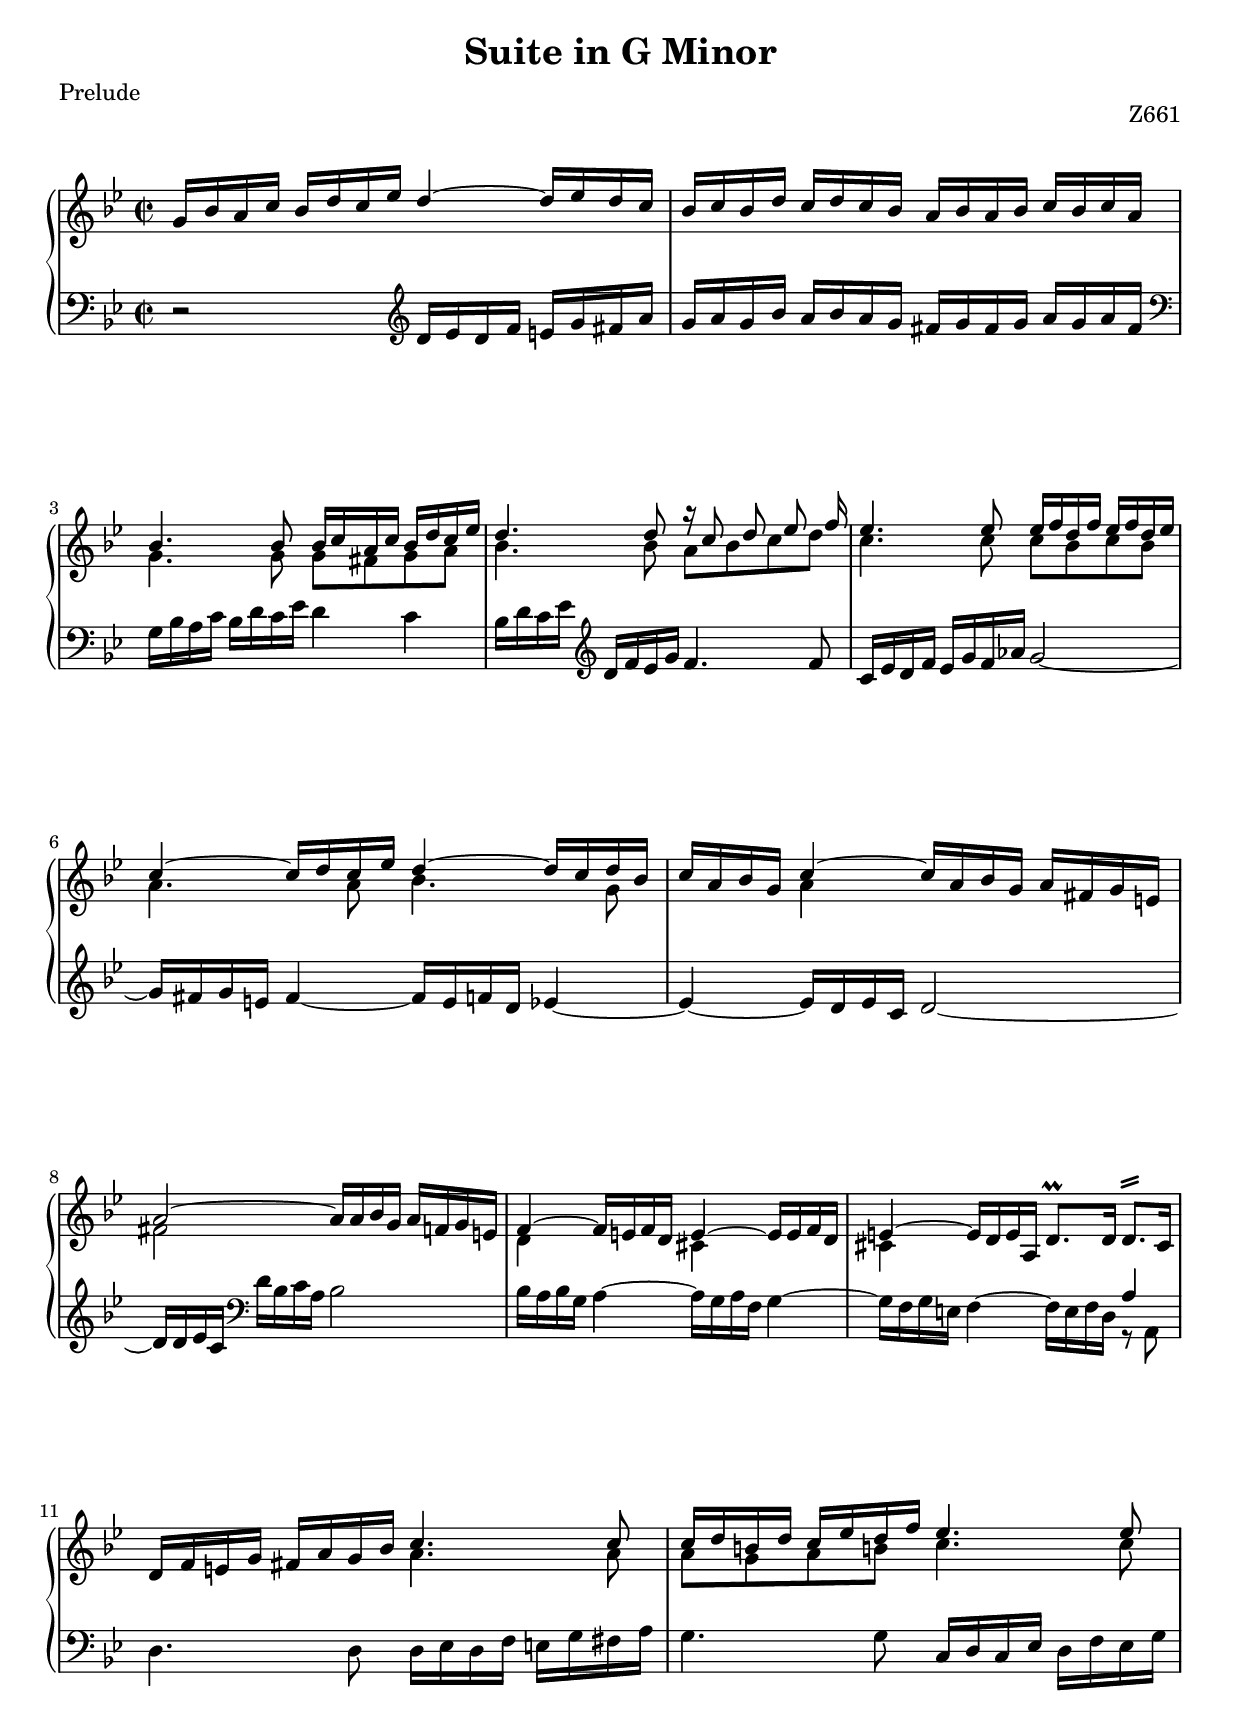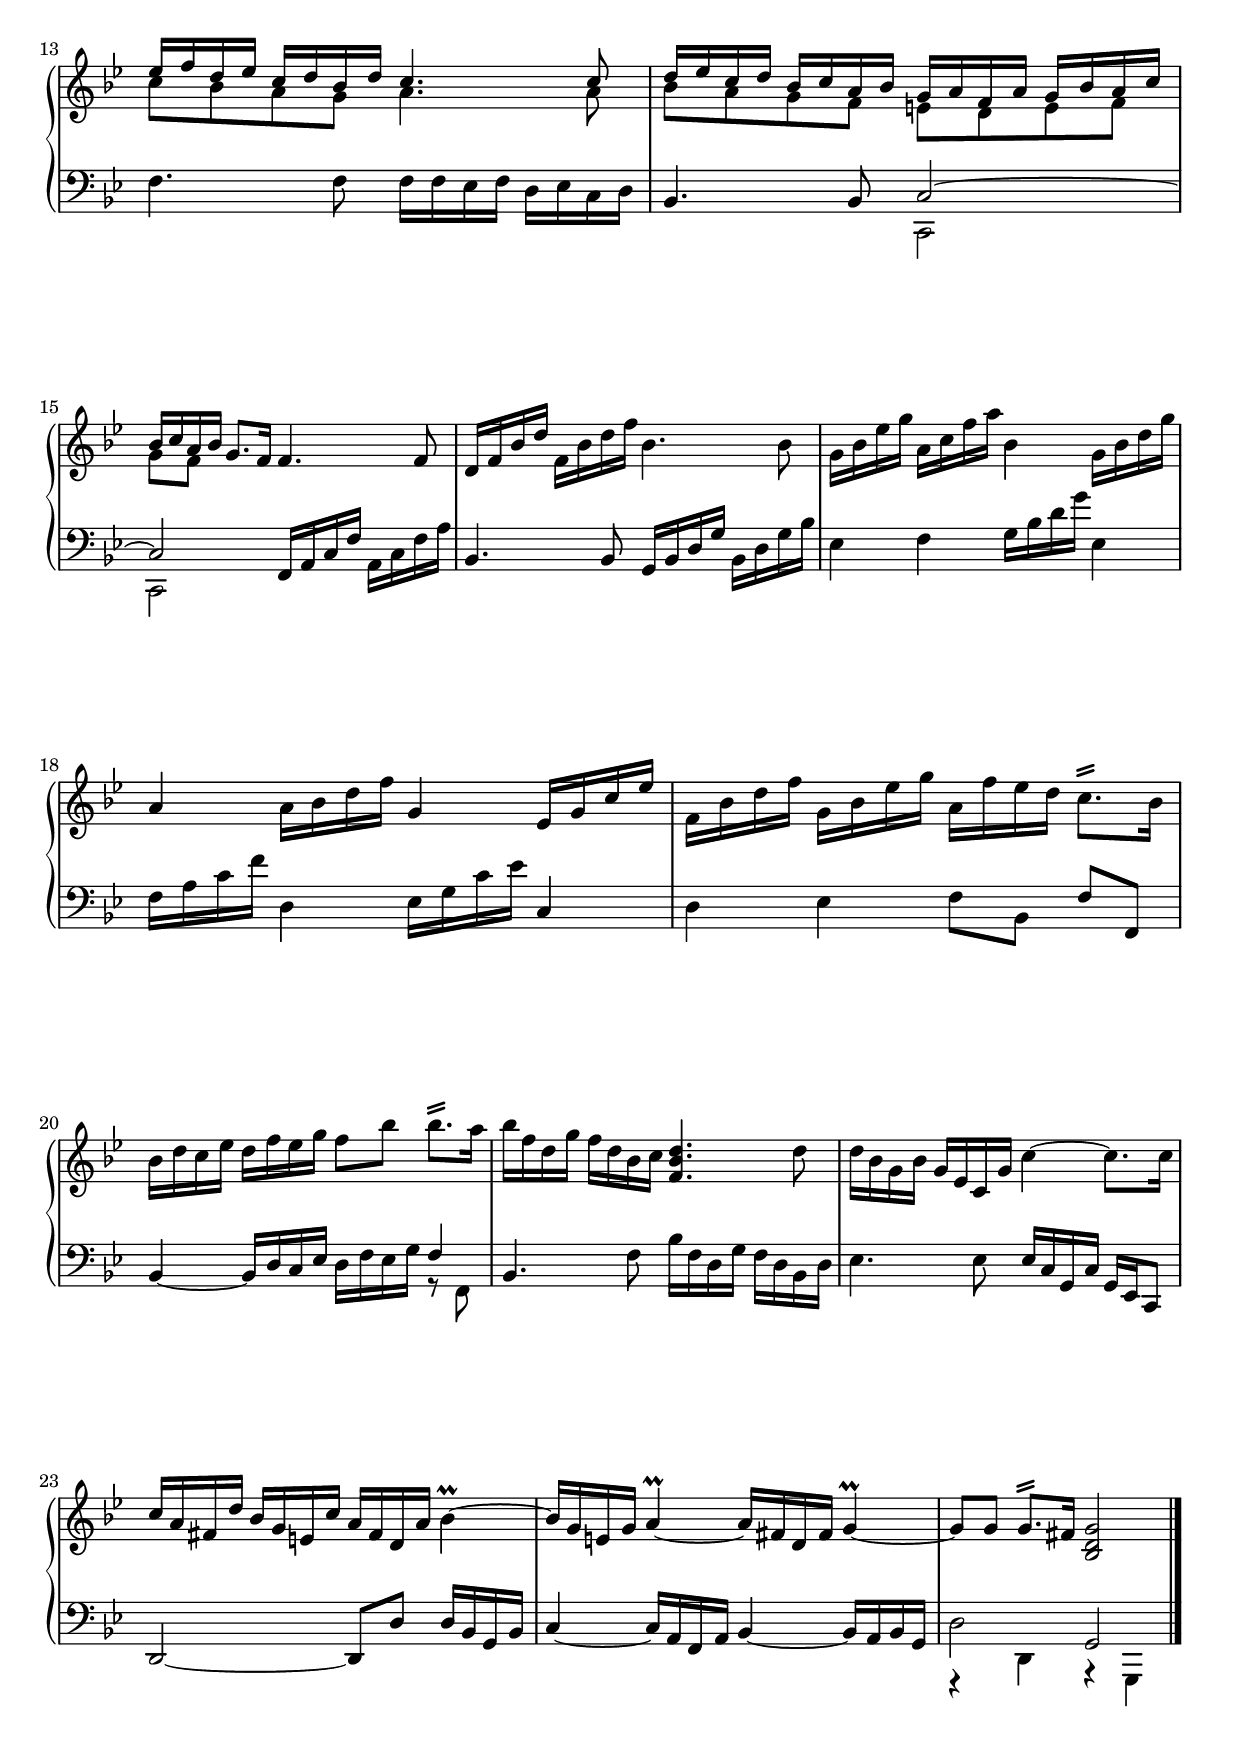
\version "2.18.2"

breaks = {
  s1 \noBreak s1 \break
  s1 \noBreak s1 \noBreak s1 \break
  s1 \noBreak s1 \break
  s1 \noBreak s1 \noBreak s1 \break
  s1 \noBreak s1 \break \pageBreak
  
  s1 \noBreak s1 \break
  s1 \noBreak s1 \noBreak s1 \break
  s1 \noBreak s1 \break
  s1 \noBreak s1 \noBreak s1 \break
  s1 \noBreak s1 \noBreak s1 \break
}

#(set-global-staff-size 20)

\paper {
  #(set-paper-size "a4")
  print-page-number = ##f
  between-system-padding = #0.1
  between-system-space = #0.1
  ragged-last-bottom = ##f
  ragged-bottom = ##f
}

\version "2.18.2"

cstr = \change Staff = "right"
cstl = \change Staff = "left"
shake = \markup { \path #.25 #'((moveto 0 0)(lineto 1.5 .5)(moveto 0 .5)(lineto 1.5 1)) }

\header {
  title = "Suite in G Minor"
  meter = "Prelude"
  opus = "Z661"
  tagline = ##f
}

global = {
  \key g \minor
  \time 2/2
  \override Staff.NoteCollision #'merge-differently-dotted = ##t
  \set Timing.beamExceptions = #'( (end . (((1 . 16) . (4 4 4 4)))) )
}

right = \relative c'' {
  \global
  
  \voiceOne g16 bes a c bes d c ees d4 ~ d16 ees d c
  bes c bes d c d c bes a bes a bes c bes c a
  
  bes4. bes8 bes16 c a c bes d c ees
  d4. d8 r16 c8\noBeam d\noBeam ees\noBeam f16
  ees4. ees8 ees16 f d f ees f d ees
  
  c4 ~ c16 d c ees d4 ~ d16 c d bes
  c a bes g c4 ~ c16 a bes g a fis g e
  
  a2 ~ a16 a bes g a f g e 
  f4 ~ f16 e f d e4 ~ e16 e f d 
  e4 ~ e16 d e a, d8.-\prall d16 d8.-\shake cis16
  
  d f e g fis a g bes c4. c8
  c16 d b d c ees d f ees4. ees8
  
  
  ees16 f d ees c d bes d c4. c8
  d16 ees c d bes c a bes g a f a g bes a c
  
  bes c a bes g8. f16 f4. f8
  \oneVoice d16 f bes d f, bes d f bes,4. bes8
  g16 bes ees g a, c f a bes,4 g16 bes d g
  
  a,4 a16 bes d f g,4 ees16 g c ees
  f, bes d f g, bes ees g a, f' ees d c8.^\shake bes16
  
  bes d c ees d f ees g f8 bes bes8.^\shake a16
  bes f d g f d bes c <f, bes d>4. d'8
  d16 bes g bes g ees c g' c4 ~ c8. c16
  
  c16 a fis d' bes g e c' a fis d a' bes4-\prall ~
  bes16 g e g a4-\prall ~ a16 fis d fis g4-\prall ~ 
  g8 g g8.^\shake fis16 <bes, d g>2 \bar "|."
}

middle = \relative c'' {
  \global
  
   \voiceTwo s1 s1 
   g4. g8 g fis g a
   bes4. bes8 a bes c d
   c4. c8 c bes c bes
   
   a4. a8 bes4. g8 
   s4 a s s
   
   fis2 s 
   d4 s cis s
   cis s s \cstl \voiceOne a
   
   \cstr \voiceTwo s2 a'4. a8
   a g a b! c4. c8
   
   
   c bes a g a4. a8
   bes a g f e d e f
   
   g f s2.
}

left = \relative c' {
  \global
  
  r2 \clef treble d16 ees d f e g fis a
  g a g bes a bes a g fis g fis g a g a fis
  
  \clef bass g, bes a c bes d c ees d4 c
  bes16 d c ees \clef treble d f ees g f4. f8
  c16 ees d f ees g f aes g2 ~
  
  g16 fis g e fis4 ~ fis16 e f d ees4 ~
  ees ~ ees16 d ees c d2 ~
  
  d16 d ees c \clef bass d bes c a bes2
  bes16 a bes g a4 ~ a16 g a f g4 ~
  g16 f g e f4 ~ f16 e f d \voiceTwo r8 a
  
  \oneVoice d4. d8 d16 ees d f e g fis a
  g4. g8 c,16 d c ees d f ees g
  
  
  f4. f8 f16 f ees f d ees c d
  bes4. bes8 <<{ \voiceOne c2 ~ c } \new Voice { \voiceTwo c, c }>>
  
  \oneVoice f16 a c f a, c f a
  bes,4. bes8 g16 bes d g bes, d g bes
  ees,4 f g16 bes d g ees,4
  
  f16 a c f d,4 ees16 g c ees c,4
  d ees f8[ bes,] f' f,
  
  bes4 ~ bes16 d c ees d f ees g <<{ \voiceOne f4 } \new Voice { \voiceTwo r8 f, }>>
  \oneVoice bes4. f'8 bes16 f d g f d bes d
  ees4. ees8 ees16 c g c g ees c8
  
  d2 ~ d8 d' d16 bes g bes
  c4 ~ c16 a f a bes4 ~ bes16 a bes g
  <<{ d'2 g, } \new Voice { \voiceTwo r4 d r g, }>> \bar "|."
}

\score {
  \new PianoStaff <<
    \new Staff = "right" {
      << 
        \breaks
        \new Voice { \right }
        \new Voice { \middle }
      >>
    }
    \new Staff = "left" { 
      <<
        \breaks 
        \new Voice { \clef bass \left }
      >>
    }
  >>
  \layout { indent = 0 }
}
